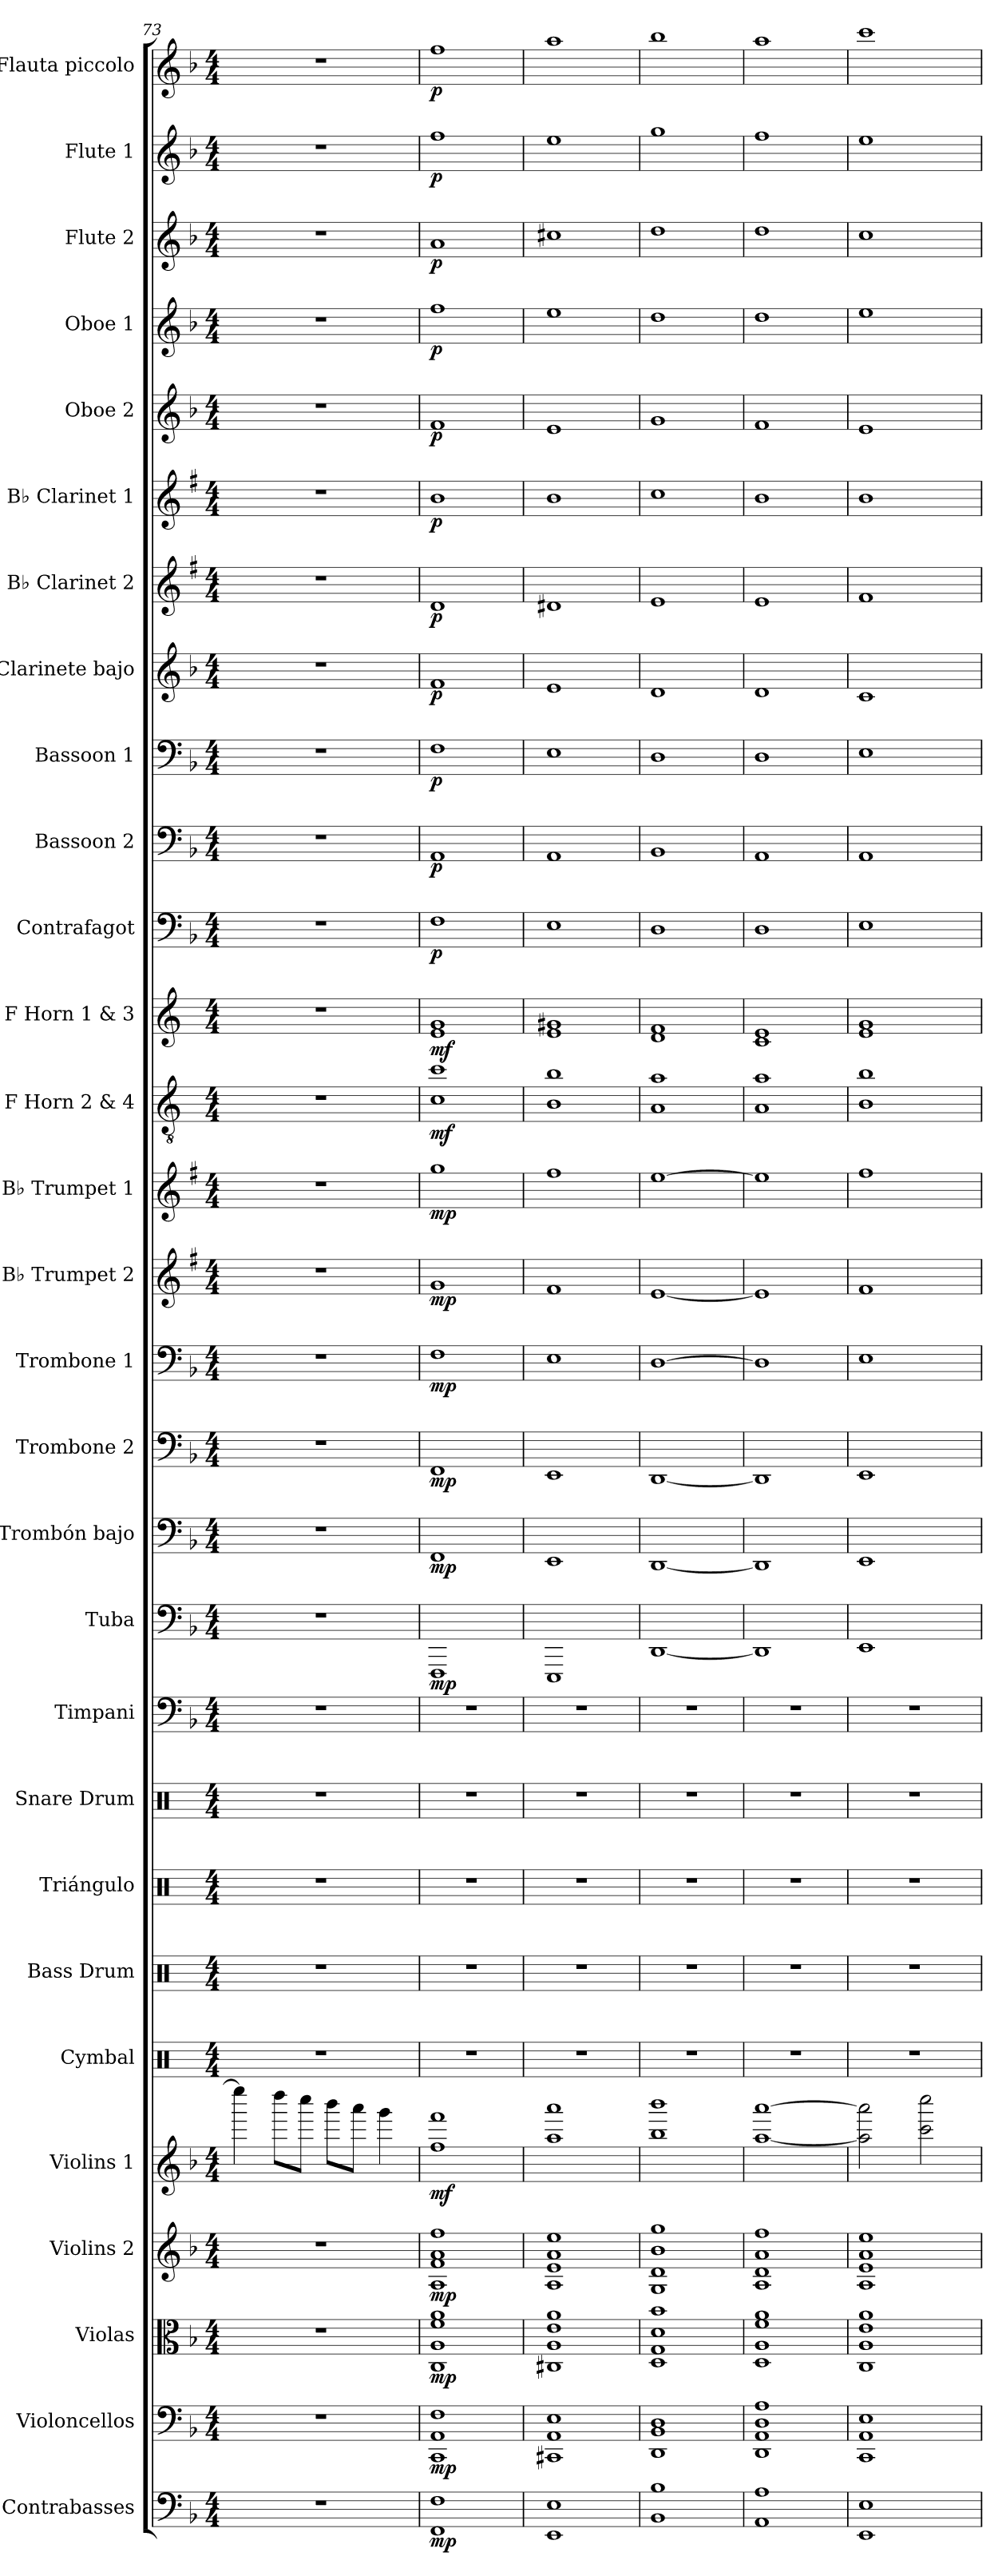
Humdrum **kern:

**kern	**dynam	**kern	**dynam	**kern	**dynam	**kern	**dynam	**kern	**dynam	**kern	**kern	**kern	**kern	**kern	**kern	**dynam	**kern	**dynam	**kern	**dynam	**kern	**dynam	**kern	**dynam	**kern	**dynam	**kern	**dynam	**kern	**dynam	**kern	**dynam	**kern	**dynam	**kern	**dynam	**kern	**dynam	**kern	**dynam	**kern	**dynam	**kern	**dynam	**kern	**dynam	**kern	**dynam	**kern	**dynam	**kern	**dynam
*part29	*part29	*part28	*part28	*part27	*part27	*part26	*part26	*part25	*part25	*part24	*part23	*part22	*part21	*part20	*part19	*part19	*part18	*part18	*part17	*part17	*part16	*part16	*part15	*part15	*part14	*part14	*part13	*part13	*part12	*part12	*part11	*part11	*part10	*part10	*part9	*part9	*part8	*part8	*part7	*part7	*part6	*part6	*part5	*part5	*part4	*part4	*part3	*part3	*part2	*part2	*part1	*part1
*staff29	*staff29	*staff28	*staff28	*staff27	*staff27	*staff26	*staff26	*staff25	*staff25	*staff24	*staff23	*staff22	*staff21	*staff20	*staff19	*staff19	*staff18	*staff18	*staff17	*staff17	*staff16	*staff16	*staff15	*staff15	*staff14	*staff14	*staff13	*staff13	*staff12	*staff12	*staff11	*staff11	*staff10	*staff10	*staff9	*staff9	*staff8	*staff8	*staff7	*staff7	*staff6	*staff6	*staff5	*staff5	*staff4	*staff4	*staff3	*staff3	*staff2	*staff2	*staff1	*staff1
*I"Contrabasses	*	*I"Violoncellos	*	*I"Violas	*	*I"Violins 2	*	*I"Violins 1	*	*I"Cymbal	*I"Bass Drum	*I"Triángulo	*I"Snare Drum	*I"Timpani	*I"Tuba	*	*I"Trombón bajo	*	*I"Trombone 2	*	*I"Trombone 1	*	*I"B♭ Trumpet 2	*	*I"B♭ Trumpet 1	*	*I"F Horn 2 &amp; 4	*	*I"F Horn 1 &amp; 3	*	*I"Contrafagot	*	*I"Bassoon 2	*	*I"Bassoon 1	*	*I"Clarinete bajo	*	*I"B♭ Clarinet 2	*	*I"B♭ Clarinet 1	*	*I"Oboe 2	*	*I"Oboe 1	*	*I"Flute 2	*	*I"Flute 1	*	*I"Flauta piccolo	*
*I'Cbs.	*	*I'Vcs.	*	*I'Vlas.	*	*I'Vlns. 2	*	*I'Vlns. 1	*	*I'Cym.	*I'B. Dr.	*	*I'Sn. Dr.	*I'Timp.	*I'Tba.	*	*I'Tbn. B.	*	*I'Tbn. 2	*	*I'Tbn. 1	*	*I'B♭ Tpt. 2	*	*I'B♭ Tpt. 1	*	*I'F Hn. 2 4	*	*I'F Hn. 1 3	*	*I'Cfag.	*	*I'Bsn. 2	*	*I'Bsn. 1	*	*I'Cl. B.	*	*I'B♭ Cl. 2	*	*I'B♭ Cl. 1	*	*I'Ob. 2	*	*I'Ob. 1	*	*I'Fl. 2	*	*I'Fl. 1	*	*I'Picc.	*
*clefF4	*	*clefF4	*	*clefC3	*	*clefG2	*	*clefG2	*	*clefX	*clefX	*clefX	*clefX	*clefF4	*clefF4	*	*clefF4	*	*clefF4	*	*clefF4	*	*clefG2	*	*clefG2	*	*clefGv2	*	*clefG2	*	*clefF4	*	*clefF4	*	*clefF4	*	*clefG2	*	*clefG2	*	*clefG2	*	*clefG2	*	*clefG2	*	*clefG2	*	*clefG2	*	*clefG2	*
*ITrd7c12	*	*	*	*	*	*	*	*	*	*	*	*	*	*	*	*	*	*	*	*	*	*	*ITrd1c2	*	*ITrd1c2	*	*ITrd4c7	*	*ITrd4c7	*	*ITrd7c12	*	*	*	*	*	*ITrd8c14	*	*ITrd1c2	*	*ITrd1c2	*	*	*	*	*	*	*	*	*	*ITrd-7c-12	*
*k[b-]	*	*k[b-]	*	*k[b-]	*	*k[b-]	*	*k[b-]	*	*k[]	*k[]	*k[]	*k[]	*k[b-]	*k[b-]	*	*k[b-]	*	*k[b-]	*	*k[b-]	*	*k[b-]	*	*k[b-]	*	*k[b-]	*	*k[b-]	*	*k[b-]	*	*k[b-]	*	*k[b-]	*	*k[b-]	*	*k[b-]	*	*k[b-]	*	*k[b-]	*	*k[b-]	*	*k[b-]	*	*k[b-]	*	*k[b-]	*
*M4/4	*	*M4/4	*	*M4/4	*	*M4/4	*	*M4/4	*	*M4/4	*M4/4	*M4/4	*M4/4	*M4/4	*M4/4	*	*M4/4	*	*M4/4	*	*M4/4	*	*M4/4	*	*M4/4	*	*M4/4	*	*M4/4	*	*M4/4	*	*M4/4	*	*M4/4	*	*M4/4	*	*M4/4	*	*M4/4	*	*M4/4	*	*M4/4	*	*M4/4	*	*M4/4	*	*M4/4	*
=73	=73	=73	=73	=73	=73	=73	=73	=73	=73	=73	=73	=73	=73	=73	=73	=73	=73	=73	=73	=73	=73	=73	=73	=73	=73	=73	=73	=73	=73	=73	=73	=73	=73	=73	=73	=73	=73	=73	=73	=73	=73	=73	=73	=73	=73	=73	=73	=73	=73	=73	=73	=73
1r	.	1r	.	1r	.	1r	.	4eeee\]	.	1r	1r	1r	1r	1r	1r	.	1r	.	1r	.	1r	.	1r	.	1r	.	1r	.	1r	.	1r	.	1r	.	1r	.	1r	.	1r	.	1r	.	1r	.	1r	.	1r	.	1r	.	1r	.
.	.	.	.	.	.	.	.	8dddd\L	.	.	.	.	.	.	.	.	.	.	.	.	.	.	.	.	.	.	.	.	.	.	.	.	.	.	.	.	.	.	.	.	.	.	.	.	.	.	.	.	.	.	.	.
.	.	.	.	.	.	.	.	8cccc\J	.	.	.	.	.	.	.	.	.	.	.	.	.	.	.	.	.	.	.	.	.	.	.	.	.	.	.	.	.	.	.	.	.	.	.	.	.	.	.	.	.	.	.	.
.	.	.	.	.	.	.	.	8bbb-\L	.	.	.	.	.	.	.	.	.	.	.	.	.	.	.	.	.	.	.	.	.	.	.	.	.	.	.	.	.	.	.	.	.	.	.	.	.	.	.	.	.	.	.	.
.	.	.	.	.	.	.	.	8aaa\J	.	.	.	.	.	.	.	.	.	.	.	.	.	.	.	.	.	.	.	.	.	.	.	.	.	.	.	.	.	.	.	.	.	.	.	.	.	.	.	.	.	.	.	.
.	.	.	.	.	.	.	.	4ggg\	.	.	.	.	.	.	.	.	.	.	.	.	.	.	.	.	.	.	.	.	.	.	.	.	.	.	.	.	.	.	.	.	.	.	.	.	.	.	.	.	.	.	.	.
=74	=74	=74	=74	=74	=74	=74	=74	=74	=74	=74	=74	=74	=74	=74	=74	=74	=74	=74	=74	=74	=74	=74	=74	=74	=74	=74	=74	=74	=74	=74	=74	=74	=74	=74	=74	=74	=74	=74	=74	=74	=74	=74	=74	=74	=74	=74	=74	=74	=74	=74	=74	=74
!	!LO:DY:b	!	!LO:DY:b	!	!LO:DY:b	!	!LO:DY:b	!	!LO:DY:b	!	!	!	!	!	!	!LO:DY:b	!	!LO:DY:b	!	!LO:DY:b	!	!LO:DY:b	!	!LO:DY:b	!	!LO:DY:b	!	!LO:DY:b	!	!LO:DY:b	!	!LO:DY:b	!	!LO:DY:b	!	!LO:DY:b	!	!LO:DY:b	!	!LO:DY:b	!	!LO:DY:b	!	!LO:DY:b	!	!LO:DY:b	!	!LO:DY:b	!	!LO:DY:b	!	!LO:DY:b
1FFF 1FF	mp	1CC 1AA 1F	mp	1C 1A 1f 1a	mp	1A 1f 1a 1ff	mp	1ff 1fff	mf	1r	1r	1r	1r	1r	1FFF	mp	1FF	mp	1FF	mp	1F	mp	1f	mp	1ff	mp	1F 1f	mf	1A 1c	mf	1FF	p	1AA	p	1F	p	1F	p	1c	p	1a	p	1f	p	1ff	p	1a	p	1ff	p	1fff	p
=75	=75	=75	=75	=75	=75	=75	=75	=75	=75	=75	=75	=75	=75	=75	=75	=75	=75	=75	=75	=75	=75	=75	=75	=75	=75	=75	=75	=75	=75	=75	=75	=75	=75	=75	=75	=75	=75	=75	=75	=75	=75	=75	=75	=75	=75	=75	=75	=75	=75	=75	=75	=75
1EEE 1EE	.	1CC#X 1AA 1E	.	1C#X 1A 1e 1a	.	1A 1e 1a 1ee	.	1aa 1aaa	.	1r	1r	1r	1r	1r	1EEE	.	1EE	.	1EE	.	1E	.	1e	.	1ee	.	1E 1e	.	1A 1c#X	.	1EE	.	1AA	.	1E	.	1E	.	1c#X	.	1a	.	1e	.	1ee	.	1cc#X	.	1ee	.	1aaa	.
=76	=76	=76	=76	=76	=76	=76	=76	=76	=76	=76	=76	=76	=76	=76	=76	=76	=76	=76	=76	=76	=76	=76	=76	=76	=76	=76	=76	=76	=76	=76	=76	=76	=76	=76	=76	=76	=76	=76	=76	=76	=76	=76	=76	=76	=76	=76	=76	=76	=76	=76	=76	=76
1BBB- 1BB-	.	1DD 1BB- 1D	.	1D 1G 1d 1b-	.	1G 1d 1b- 1gg	.	1bb- 1bbb-	.	1r	1r	1r	1r	1r	[1DD	.	[1DD	.	[1DD	.	[1D	.	[1d	.	[1dd	.	1D 1d	.	1G 1B-	.	1DD	.	1BB-	.	1D	.	1D	.	1d	.	1b-	.	1g	.	1dd	.	1dd	.	1gg	.	1bbb-	.
=77	=77	=77	=77	=77	=77	=77	=77	=77	=77	=77	=77	=77	=77	=77	=77	=77	=77	=77	=77	=77	=77	=77	=77	=77	=77	=77	=77	=77	=77	=77	=77	=77	=77	=77	=77	=77	=77	=77	=77	=77	=77	=77	=77	=77	=77	=77	=77	=77	=77	=77	=77	=77
1AAA 1AA	.	1DD 1AA 1D 1A	.	1D 1A 1f 1a	.	1A 1d 1a 1ff	.	[1aa [1aaa	.	1r	1r	1r	1r	1r	1DD]	.	1DD]	.	1DD]	.	1D]	.	1d]	.	1dd]	.	1D 1d	.	1F 1A	.	1DD	.	1AA	.	1D	.	1D	.	1d	.	1a	.	1f	.	1dd	.	1dd	.	1ff	.	1aaa	.
=78	=78	=78	=78	=78	=78	=78	=78	=78	=78	=78	=78	=78	=78	=78	=78	=78	=78	=78	=78	=78	=78	=78	=78	=78	=78	=78	=78	=78	=78	=78	=78	=78	=78	=78	=78	=78	=78	=78	=78	=78	=78	=78	=78	=78	=78	=78	=78	=78	=78	=78	=78	=78
1EEE 1EE	.	1CC 1AA 1E	.	1C 1A 1e 1a	.	1A 1e 1a 1ee	.	2aa\] 2aaa\]	.	1r	1r	1r	1r	1r	1EE	.	1EE	.	1EE	.	1E	.	1e	.	1ee	.	1E 1e	.	1A 1c	.	1EE	.	1AA	.	1E	.	1C	.	1e	.	1a	.	1e	.	1ee	.	1cc	.	1ee	.	1cccc	.
.	.	.	.	.	.	.	.	2ccc\ 2cccc\	.	.	.	.	.	.	.	.	.	.	.	.	.	.	.	.	.	.	.	.	.	.	.	.	.	.	.	.	.	.	.	.	.	.	.	.	.	.	.	.	.	.	.	.
=	=	=	=	=	=	=	=	=	=	=	=	=	=	=	=	=	=	=	=	=	=	=	=	=	=	=	=	=	=	=	=	=	=	=	=	=	=	=	=	=	=	=	=	=	=	=	=	=	=	=	=	=
*-	*-	*-	*-	*-	*-	*-	*-	*-	*-	*-	*-	*-	*-	*-	*-	*-	*-	*-	*-	*-	*-	*-	*-	*-	*-	*-	*-	*-	*-	*-	*-	*-	*-	*-	*-	*-	*-	*-	*-	*-	*-	*-	*-	*-	*-	*-	*-	*-	*-	*-	*-	*-
